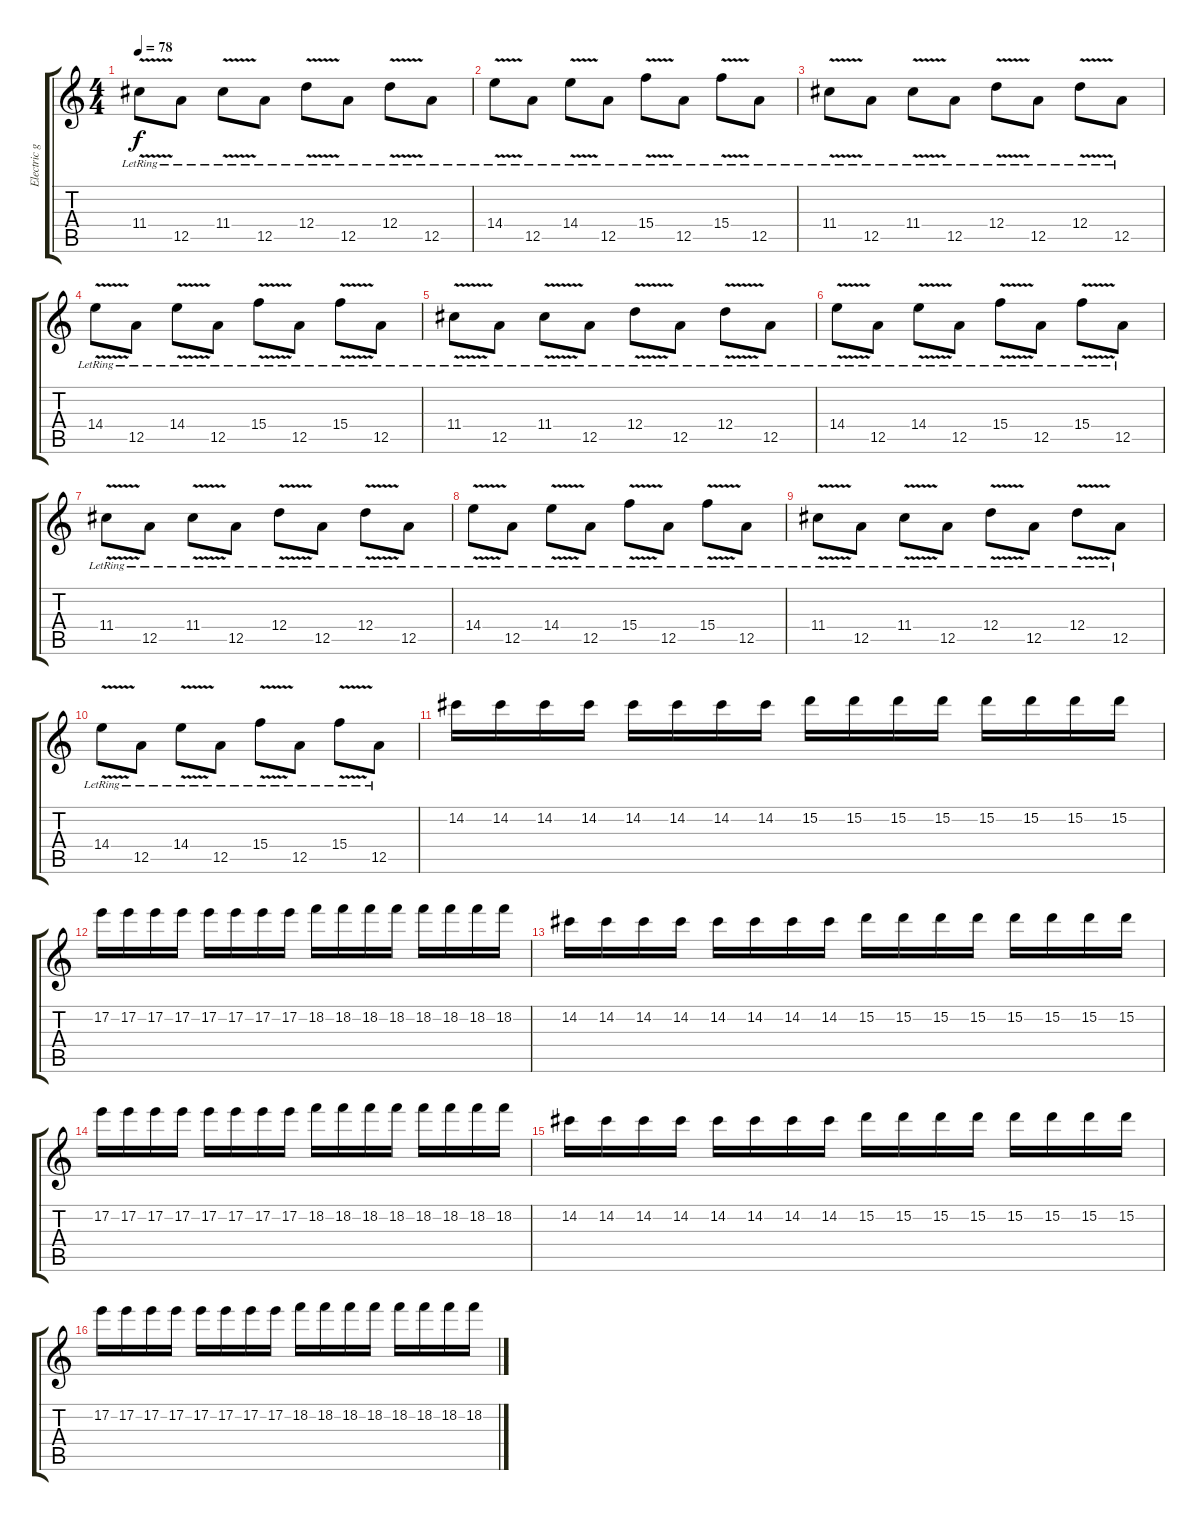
\track ("Electric guitar" "Electric g") {instrument electricguitarjazz}
\staff {score tabs}
\tuning (E4 B3 G3 D3 A2 E2) {hide}
\ts (4 4)
\tempo 78
\clef g2
\ks c
11.4{v lr}.8{dy f} 12.5{lr}.8 11.4{v lr}.8 12.5{lr}.8 12.4{v lr}.8 12.5{lr}.8 12.4{v lr}.8 12.5{lr}.8 |
14.4{v lr}.8 12.5{lr}.8 14.4{v lr}.8 12.5{lr}.8 15.4{v lr}.8 12.5{lr}.8 15.4{v lr}.8 12.5{lr}.8 |
11.4{v lr}.8 12.5{lr}.8 11.4{v lr}.8 12.5{lr}.8 12.4{v lr}.8 12.5{lr}.8 12.4{v lr}.8 12.5{lr}.8 |
14.4{v lr}.8 12.5{lr}.8 14.4{v lr}.8 12.5{lr}.8 15.4{v lr}.8 12.5{lr}.8 15.4{v lr}.8 12.5{lr}.8 |
11.4{v lr}.8 12.5{lr}.8 11.4{v lr}.8 12.5{lr}.8 12.4{v lr}.8 12.5{lr}.8 12.4{v lr}.8 12.5{lr}.8 |
14.4{v lr}.8 12.5{lr}.8 14.4{v lr}.8 12.5{lr}.8 15.4{v lr}.8 12.5{lr}.8 15.4{v lr}.8 12.5{lr}.8 |
11.4{v lr}.8 12.5{lr}.8 11.4{v lr}.8 12.5{lr}.8 12.4{v lr}.8 12.5{lr}.8 12.4{v lr}.8 12.5{lr}.8 |
14.4{v lr}.8 12.5{lr}.8 14.4{v lr}.8 12.5{lr}.8 15.4{v lr}.8 12.5{lr}.8 15.4{v lr}.8 12.5{lr}.8 |
11.4{v lr}.8 12.5{lr}.8 11.4{v lr}.8 12.5{lr}.8 12.4{v lr}.8 12.5{lr}.8 12.4{v lr}.8 12.5{lr}.8 |
14.4{v lr}.8 12.5{lr}.8 14.4{v lr}.8 12.5{lr}.8 15.4{v lr}.8 12.5{lr}.8 15.4{v lr}.8 12.5{lr}.8 |
14.2.16{volume 11 instrument distortionguitar} 14.2.16 14.2.16 14.2.16 14.2.16 14.2.16 14.2.16 14.2.16 15.2.16 15.2.16 15.2.16 15.2.16 15.2.16 15.2.16 15.2.16 15.2.16 |
17.2.16 17.2.16 17.2.16 17.2.16 17.2.16 17.2.16 17.2.16 17.2.16 18.2.16 18.2.16 18.2.16 18.2.16 18.2.16 18.2.16 18.2.16 18.2.16 |
14.2.16 14.2.16 14.2.16 14.2.16 14.2.16 14.2.16 14.2.16 14.2.16 15.2.16 15.2.16 15.2.16 15.2.16 15.2.16 15.2.16 15.2.16 15.2.16 |
17.2.16 17.2.16 17.2.16 17.2.16 17.2.16 17.2.16 17.2.16 17.2.16 18.2.16 18.2.16 18.2.16 18.2.16 18.2.16 18.2.16 18.2.16 18.2.16 |
14.2.16{volume 11 instrument distortionguitar} 14.2.16 14.2.16 14.2.16 14.2.16 14.2.16 14.2.16 14.2.16 15.2.16 15.2.16 15.2.16 15.2.16 15.2.16 15.2.16 15.2.16 15.2.16 |
17.2.16 17.2.16 17.2.16 17.2.16 17.2.16 17.2.16 17.2.16 17.2.16 18.2.16 18.2.16 18.2.16 18.2.16 18.2.16 18.2.16 18.2.16 18.2.16
